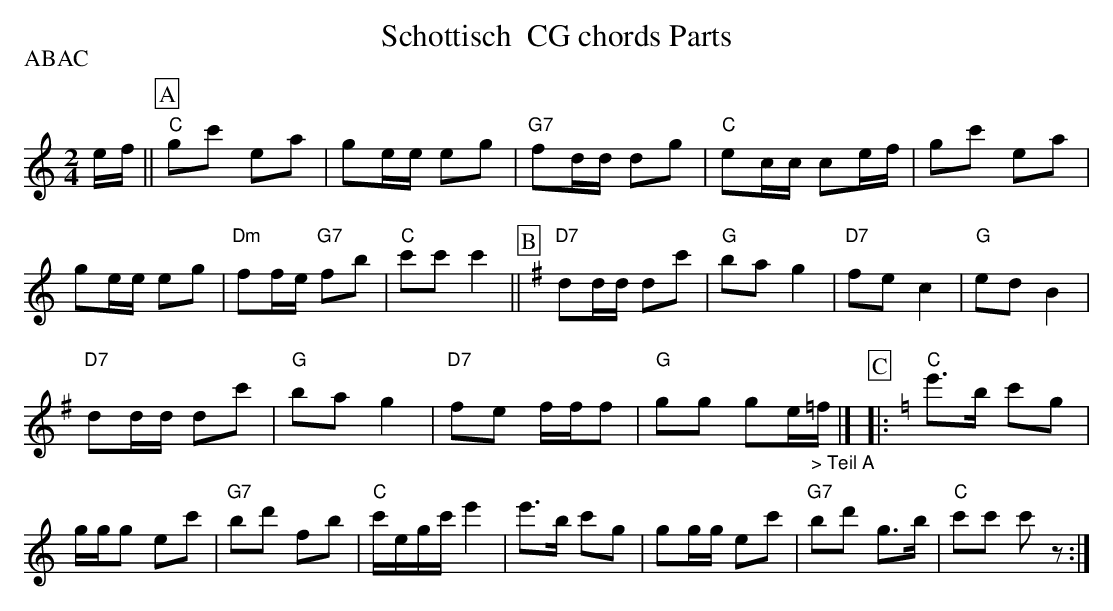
X:1
T: Schottisch  CG chords Parts
P:ABAC
M:2/4
L:1/16
K:C %%MIDI gchordon
ef || [P:A] "C"g2c'2 e2a2 | g2ee e2g2 | "G7"f2dd d2g2 | "C"e2cc c2ef | g2c'2 e2a2 |
g2ee e2g2 | "Dm"f2fe "G7"f2b2 | "C"c'2c'2c'4 || [P:B] [K:G] "D7"d2dd d2c'2 | "G"b2a2g4 | "D7"f2e2c4 | "G"e2d2B4 |
"D7"d2dd d2c'2 | "G"b2a2g4 | "D7"f2e2 fff2 | "G"g2g2 g2e"_> Teil A"=f |]  [P:C] |: [K:C] "C"e'3b c'2g2 |
ggg2 e2c'2 | "G7"b2d'2 f2b2 | "C"c'egc' e'4 | e'3b c'2g2 | g2gg e2c'2 | "G7"b2d'2 g3b | "C"c'2c'2 c'2z2 :|
